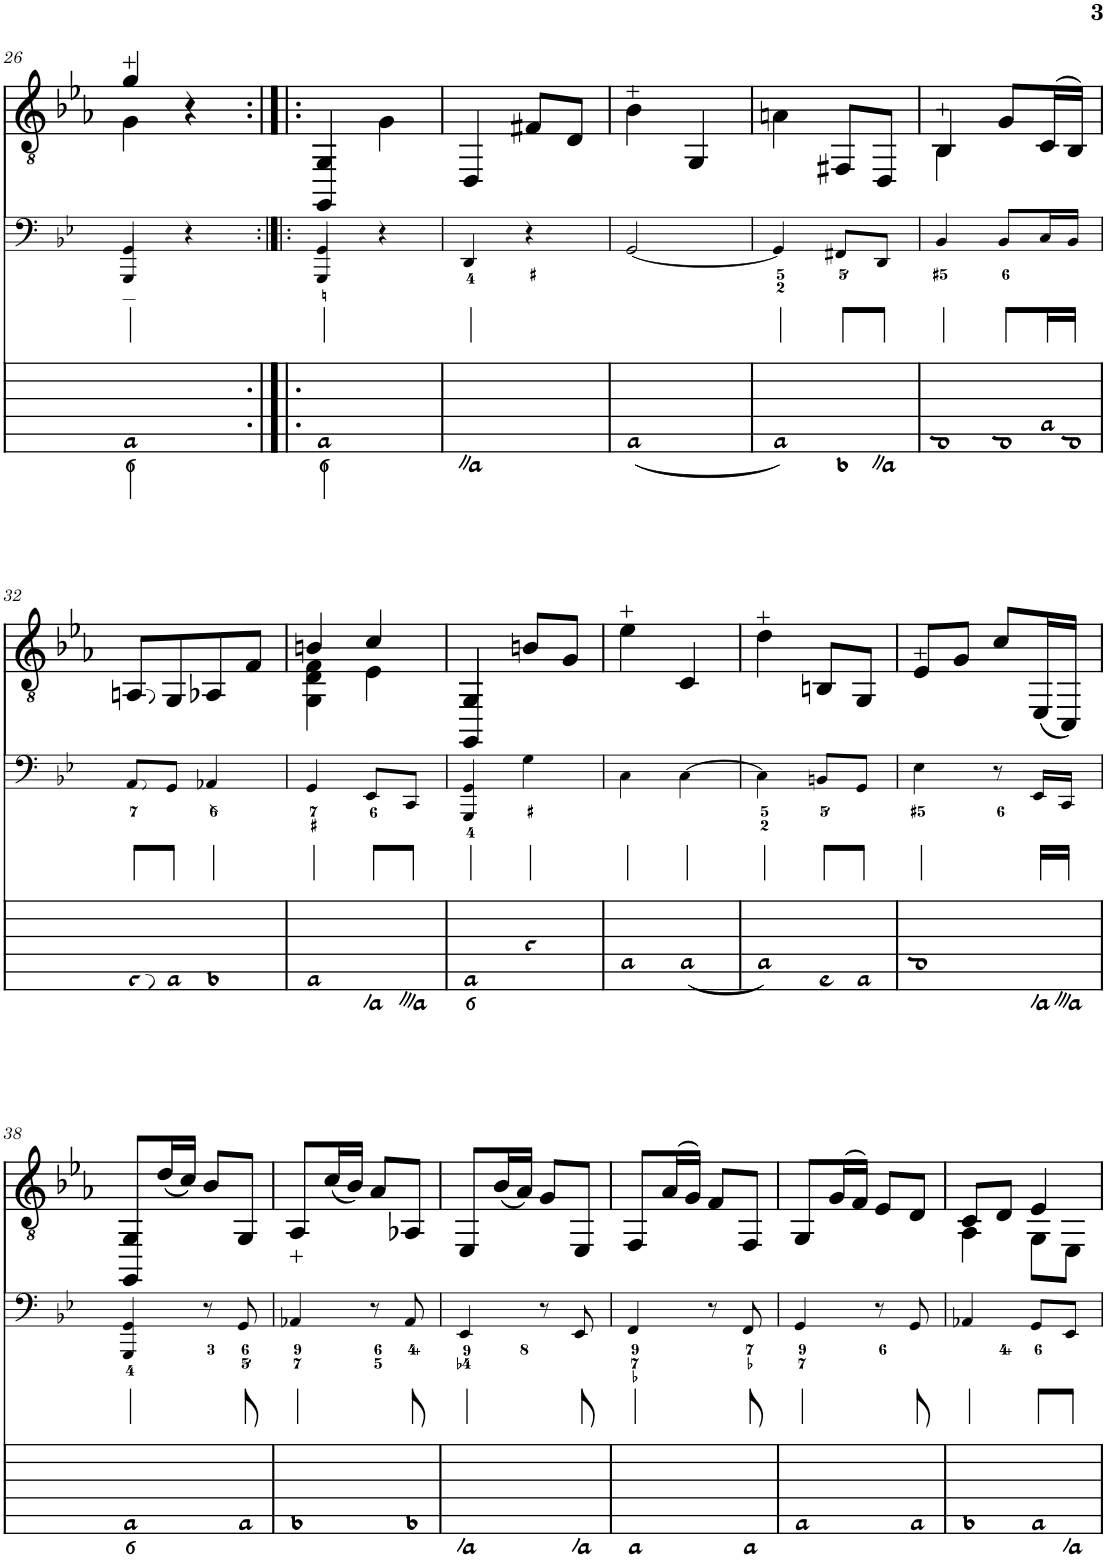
**kern	**kern	**kern
*part2	*part2	*part1
*staff3	*staff2	*staff1
*I"Continuo	*	*I"Viola da gamba
!!LO:PB:g=z
*	*clefF4	*clefGv2
*k[b-e-]	*k[b-e-]	*k[b-e-a-]
*M2/4	*M2/4	*M2/4
=26	=26	=26
*^	*^	*^
4GG/	4GGG\	4GG/	4GGG/	4g/	4G\
4r	4ryy	4r	4ryy	4r	4ryy
=27:|!|:	=27:|!|:	=27:|!|:	=27:|!|:	=27:|!|:	=27:|!|:
4GG/	4GGG\	4GG/	4GGG/	4GG/	4GGG/
4r	4ryy	4r	4ryy	4G\	4ryy
*v	*v	*	*	*v	*v
*	*v	*v	*
=28	=28	=28
4DD/	4DD/	4DD/
4r	4r	8F#X/L
.	.	8D/J
=29	=29	=29
[2GG	[2GG/	4B-\
.	.	4GG/
=30	=30	=30
4GG/]	4GG/]	4An\
8FF#X/L	8FF#X/L	8FF#X/L
8DD/J	8DD/J	8DD/J
=31	=31	=31
*	*	*^
4BB-/	4BB-/	4BB-/	4BB-\
8BB-/L	8BB-/L	8G/L	4ryy
16C/L	16C/L	(>16C/L	.
16BB-/JJ	16BB-/JJ	16BB-/JJ)	.
*	*	*v	*v
!!LO:LB:g=z
=32	=32	=32
8AA/L	8AA/L	8AAn/L
8GG/J	8GG/J	8GG/
4AA-X/	4AA-X/	8AA-X/
.	.	8F/J
=33	=33	=33
*	*	*^
4GG/	4GG/	4Bn/	4GG\ 4D\ 4F\
8EE-/L	8EE-/L	4c/	4E-\
8CC/J	8CC/J	.	.
=34	=34	=34	=34
4GGG/ 4GG/	4GGG/ 4GG/	4GG/	4GGG/
4G/	4G\	8Bn/L	4ryy
.	.	8G/J	.
*	*	*v	*v
=35	=35	=35
4C/	4C\	4e-\
[4C/	[4C\	4C/
=36	=36	=36
4C/]	4C\]	4d\
8BB#X/L	8BBn/L	8BBn/L
8GG/J	8GG/J	8GG/J
=37	=37	=37
4E-/	4E-\	8E-/L
.	.	8G/J
8r	8r	8c/L
16EE-/LL	16EE-/LL	(<16EE-/L
16CC/JJ	16CC/JJ	16CC/JJ)
!!LO:LB:g=z
=38	=38	=38
*	*	*^
4GGG/ 4GG/	4GGG/ 4GG/	8GG/L	4GGG/
.	.	(<16d/L	.
.	.	16c/JJ)	.
8r	8r	8B-/L	4ryy
8GG/	8GG/	8GG/J	.
*	*	*v	*v
=39	=39	=39
4AA-X/	4AA-X/	8AA-/L
.	.	(<16c/L
.	.	16B-/JJ)
8r	8r	8A-/L
8AA-/	8AA-/	8AA-X/J
=40	=40	=40
4EE-/	4EE-/	8EE-/L
.	.	(<16B-/L
.	.	16A-/JJ)
8r	8r	8G/L
8EE-/	8EE-/	8EE-/J
=41	=41	=41
4FF/	4FF/	8FF/L
.	.	(>16A-/L
.	.	16G/JJ)
8r	8r	8F/L
8FF/	8FF/	8FF/J
=42	=42	=42
4GG/	4GG/	8GG/L
.	.	(>16G/L
.	.	16F/JJ)
8r	8r	8E-/L
8GG/	8GG/	8D/J
=43	=43	=43
*	*	*^
4AA-X/	4AA-X/	8C/L	4AA-\
.	.	8D/J	.
8GG/L	8GG/L	4E-/	8GG\L
8EE-/J	8EE-/J	.	8EE-\J
*	*	*v	*v
=	=	=
*-	*-	*-
